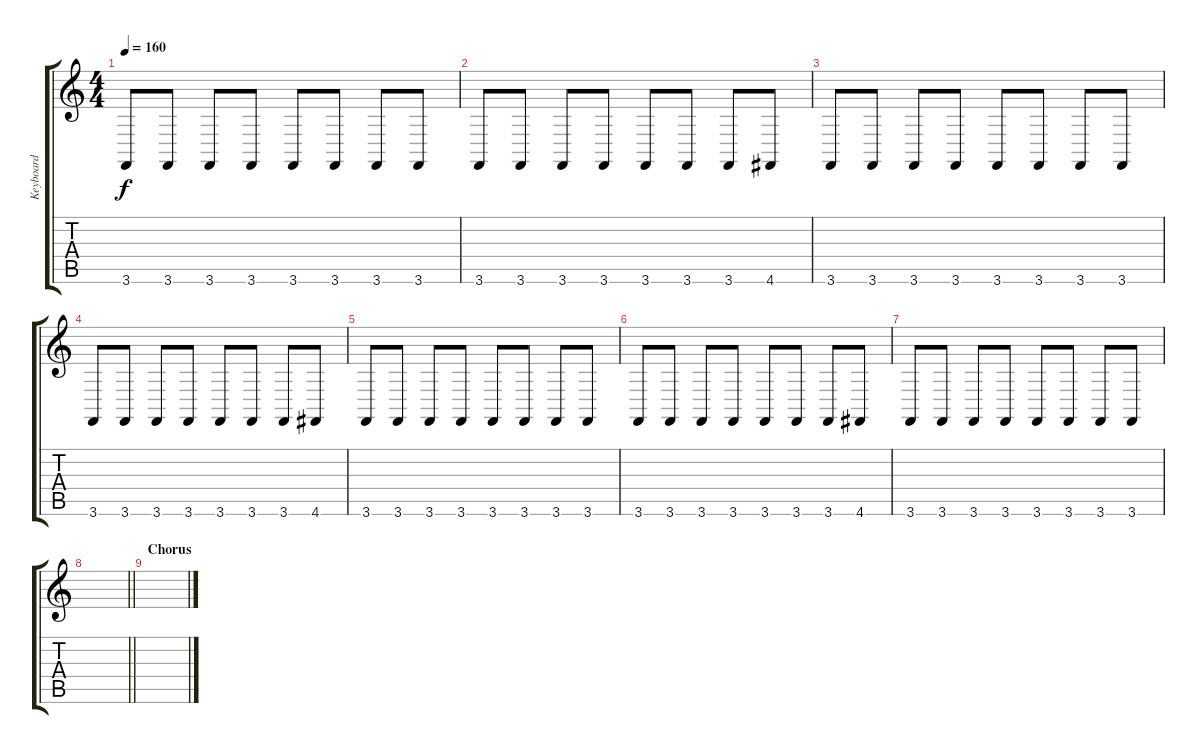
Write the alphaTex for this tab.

\track ("Keyboard" "Keyboard") {instrument lead2sawtooth}
\staff {score tabs}
\tuning (E4 B3 G3 D3 A2 D2) {hide}
\ts (4 4)
\tempo 160
\clef g2
\ks c
3.6.8{dy f} 3.6.8 3.6.8 3.6.8 3.6.8 3.6.8 3.6.8 3.6.8 |
3.6.8 3.6.8 3.6.8 3.6.8 3.6.8 3.6.8 3.6.8 4.6.8 |
3.6.8 3.6.8 3.6.8 3.6.8 3.6.8 3.6.8 3.6.8 3.6.8 |
3.6.8 3.6.8 3.6.8 3.6.8 3.6.8 3.6.8 3.6.8 4.6.8 |
3.6.8 3.6.8 3.6.8 3.6.8 3.6.8 3.6.8 3.6.8 3.6.8 |
3.6.8 3.6.8 3.6.8 3.6.8 3.6.8 3.6.8 3.6.8 4.6.8 |
3.6.8 3.6.8 3.6.8 3.6.8 3.6.8 3.6.8 3.6.8 3.6.8 |
\barLineRight lightlight
|
\section ("" "Chorus")
